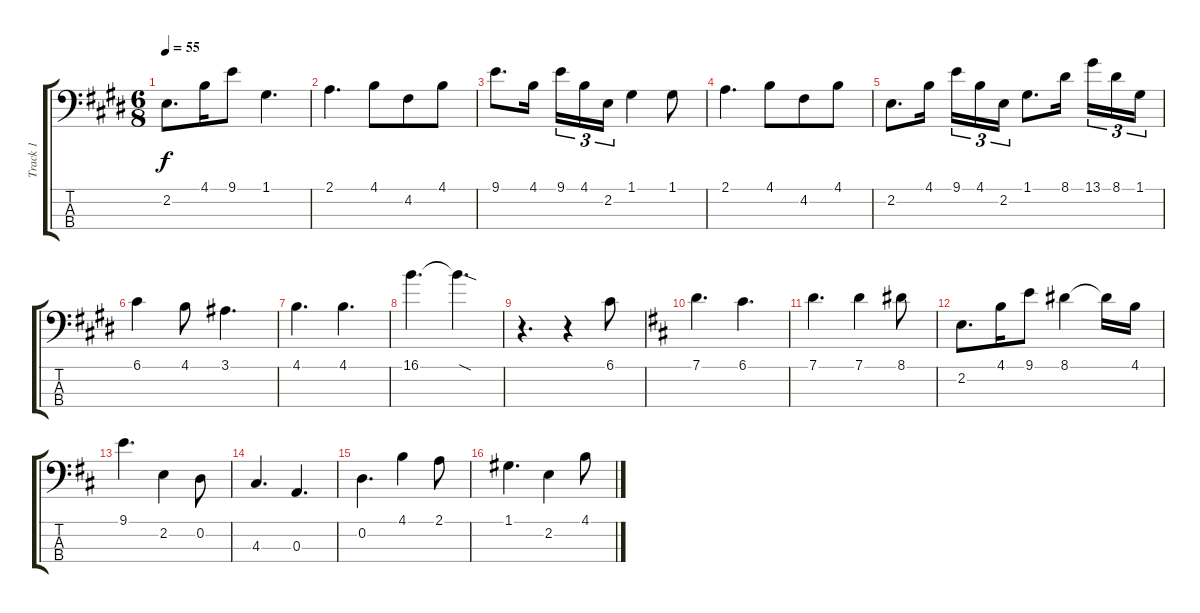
\track ("Track 1" "Track 1") {instrument electricbassfinger}
\staff {score tabs}
\tuning (G2 D2 A1 E1) {hide}
\ts (6 8)
\tempo 55
\clef f4
\ks e
2.2.8{d dy f} 4.1.16 9.1.8 1.1.4{d} |
2.1.4{d} 4.1.8 4.2.8 4.1.8 |
9.1.8{d} 4.1.16{beam splitsecondary} 9.1.16{tu (3 2)} 4.1.16{tu (3 2)} 2.2.16{tu (3 2)} 1.1.4 1.1.8 |
2.1.4{d} 4.1.8 4.2.8 4.1.8 |
2.2.8{d} 4.1.16{beam splitsecondary} 9.1.16{tu (3 2)} 4.1.16{tu (3 2)} 2.2.16{tu (3 2)} 1.1.8{d} 8.1.16{beam splitsecondary} 13.1.16{tu (3 2)} 8.1.16{tu (3 2)} 1.1.16{tu (3 2)} |
6.1.4 4.1.8 3.1.4{d} |
4.1.4{d} 4.1.4{d} |
16.1.4{d} 16.1{sod t}.4{d} |
r.4{d} r.4 6.1.8 |
\ks d
7.1.4{d} 6.1.4{d} |
7.1.4{d} 7.1.4 8.1.8 |
2.2.8{d} 4.1.16 9.1.8 8.1.4 8.1{t}.16 4.1.16 |
9.1.4{d} 2.2.4 0.2.8 |
4.3.4{d} 0.3.4{d} |
0.2.4{d} 4.1.4 2.1.8 |
1.1.4{d} 2.2.4 4.1.8
